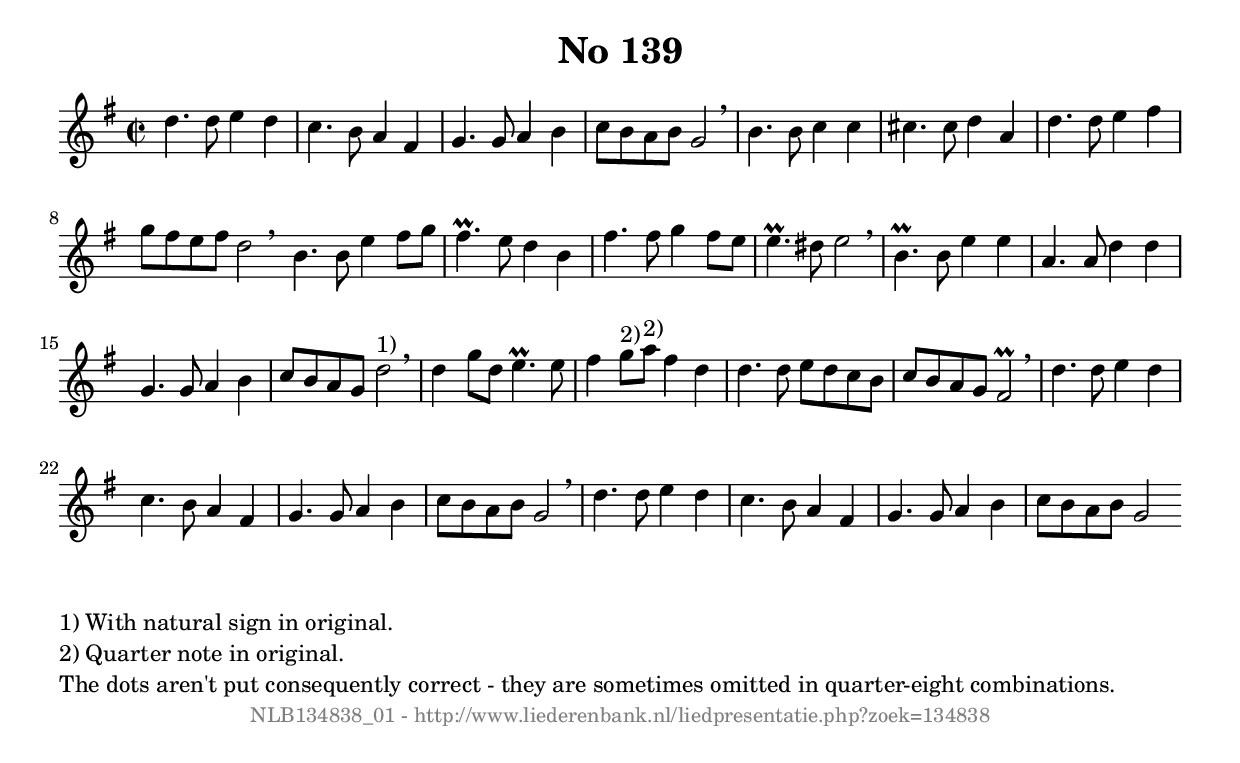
%
% produced by wce2krn 1.64 (7 June 2014)
%
\version"2.16"
#(append! paper-alist '(("long" . (cons (* 210 mm) (* 2000 mm)))))
#(set-default-paper-size "long")
sb = {\breathe}
mBreak = {\breathe }
bBreak = {\breathe }
x = {\once\override NoteHead #'style = #'cross }
gl=\glissando
itime={\override Staff.TimeSignature #'stencil = ##f }
ficta = {\once\set suggestAccidentals = ##t}
fine = {\once\override Score.RehearsalMark #'self-alignment-X = #1 \mark \markup {\italic{Fine}}}
dc = {\once\override Score.RehearsalMark #'self-alignment-X = #1 \mark \markup {\italic{D.C.}}}
dcf = {\once\override Score.RehearsalMark #'self-alignment-X = #1 \mark \markup {\italic{D.C. al Fine}}}
dcc = {\once\override Score.RehearsalMark #'self-alignment-X = #1 \mark \markup {\italic{D.C. al Coda}}}
ds = {\once\override Score.RehearsalMark #'self-alignment-X = #1 \mark \markup {\italic{D.S.}}}
dsf = {\once\override Score.RehearsalMark #'self-alignment-X = #1 \mark \markup {\italic{D.S. al Fine}}}
dsc = {\once\override Score.RehearsalMark #'self-alignment-X = #1 \mark \markup {\italic{D.S. al Coda}}}
pv = {\set Score.repeatCommands = #'((volta "1"))}
sv = {\set Score.repeatCommands = #'((volta "2"))}
tv = {\set Score.repeatCommands = #'((volta "3"))}
qv = {\set Score.repeatCommands = #'((volta "4"))}
xv = {\set Score.repeatCommands = #'((volta #f))}
\header{ tagline = ""
title = "No 139"
}
\score {{
\key g \major
\relative g'
{
\set melismaBusyProperties = #'()
\time 2/2
\tempo 4=120
\override Score.MetronomeMark #'transparent = ##t
\override Score.RehearsalMark #'break-visibility = #(vector #t #t #f)
d'4. d8 e4 d c4. b8 a4 fis g4. g8 a4 b c8 b a b g2 \sb b4. b8 c4 c cis4. cis8 d4 a d4. d8 e4 fis g8 fis e fis d2 \bar ":|:" \bBreak
b4. b8 e4 fis8 g fis4.^\prall e8 d4 b fis'4. fis8 g4 fis8 e e4.^\prall dis8 e2 \sb b4.^\prall b8 e4 e a,4. a8 d4 d g,4. g8 a4 b c8 b a g d'2 ^"1)" \sb \mBreak \bar "|"
d4 g8 d e4.^\prall e8 fis4 g8^"2)" a^"2)" fis4 d d4. d8 e8 d c b c b a g fis2^\prall \sb d'4. d8 e4 d c4. b8 a4 fis g4. g8 a4 b c8 b a b g2 \sb \mBreak \bar "|"
d'4. d8 e4 d c4. b8 a4 fis g4. g8 a4 b c8 b a b g2 \bar ":|"
 }}
 \midi { }
 \layout {
            indent = 0.0\cm
}
}
\markup { \wordwrap-string #" 
1) With natural sign in original.

2) Quarter note in original.

The dots aren't put consequently correct - they are sometimes omitted in quarter-eight combinations.
"}
\markup { \vspace #0 } \markup { \with-color #grey \fill-line { \center-column { \smaller "NLB134838_01 - http://www.liederenbank.nl/liedpresentatie.php?zoek=134838" } } }
